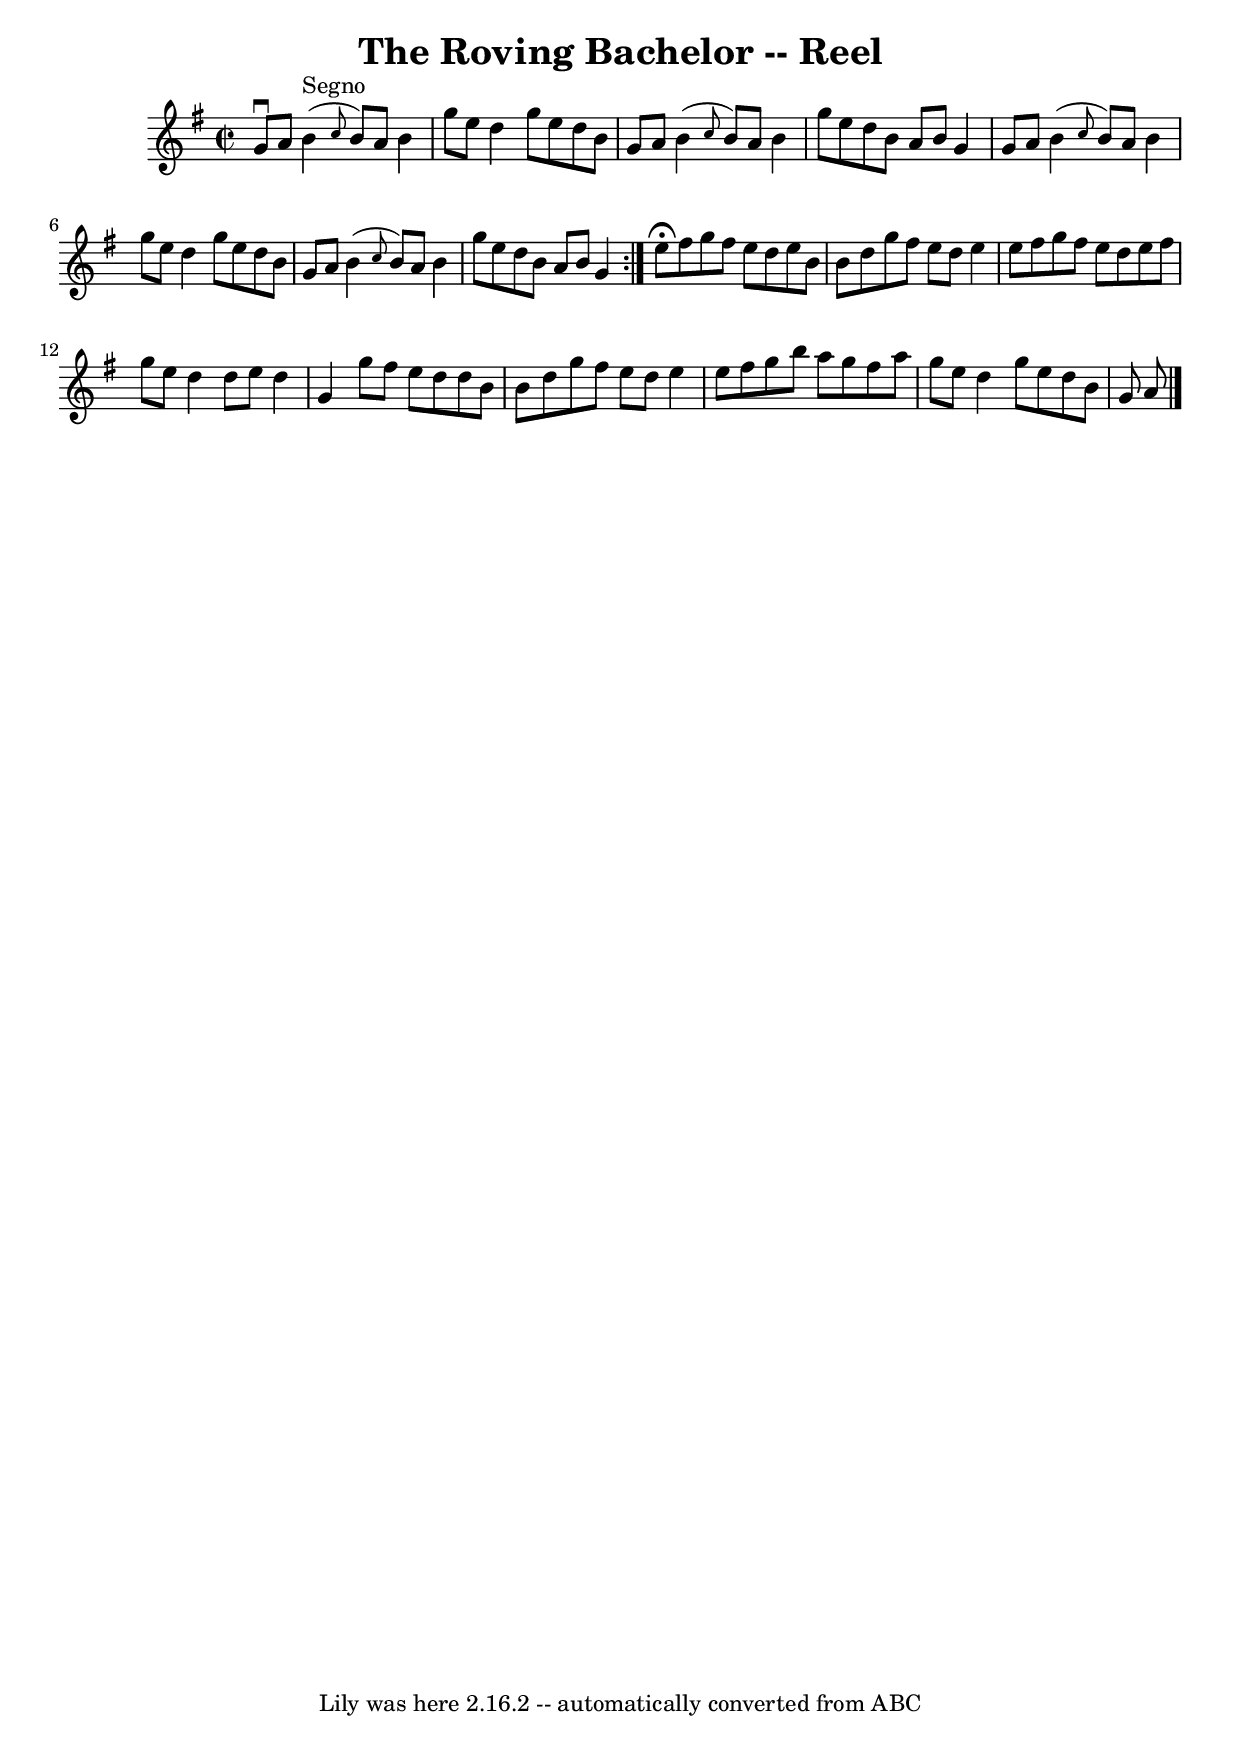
\version "2.16.2"
\include "Mammoth.ily"
\header {
  %% book = "Ryan's Mammoth Collection"
  crossRefNumber = "1"
  footnotes = ""
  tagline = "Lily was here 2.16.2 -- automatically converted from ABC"
  title = "The Roving Bachelor -- Reel"

}
voicedefault =  {



  \repeat volta 2 {

    \override Staff.TimeSignature #'style = #'C
    \time 2/2 
    \key g \major
 g'8^\downbow a'8    |
    b'4^"Segno"(
    \grace { c''8  
	   } b'8) a'8 b'4 g''8 e''8  |
    d''4    
    g''8 e''8 d''8 b'8 g'8 a'8  |
    b'4 (\grace { c''8  
		} 
    b'8) a'8 b'4 g''8 e''8  |
    d''8 b'8 a'8 b'8    
    g'4 g'8 a'8  |
    b'4 (\grace { c''8  
		} b'8) a'8    
    b'4 g''8 e''8  |
    d''4 g''8 e''8 d''8 b'8 g'8    
    a'8  |
    b'4 (\grace { c''8  
		} b'8) a'8 b'4 g''8    
    e''8  |
    d''8 b'8 a'8 b'8 g'4    
  } e''8^\fermata   
  fis''8  |
  g''8 fis''8 e''8 d''8 e''8 b'8 b'8 d''8 
  |
  g''8 fis''8 e''8 d''8 e''4 e''8 fis''8  |
  
  g''8 fis''8 e''8 d''8 e''8 fis''8 g''8 e''8  |
  
  d''4 d''8 e''8 d''4 g'4  |
  g''8 fis''8 e''8    
  d''8 d''8 b'8 b'8 d''8  |
  g''8 fis''8 e''8 d''8   
  e''4 e''8 fis''8  |
  g''8 b''8 a''8 g''8 fis''8    
  a''8 g''8 e''8  |
  d''4 g''8 e''8 d''8 b'8 g'8    
  a'8    \bar "|."   

}

\score{
  <<

    \context Staff="default"
    {
      \voicedefault 
      
    }

  >>
  \layout {
    
  }
  \midi {
  }

}
